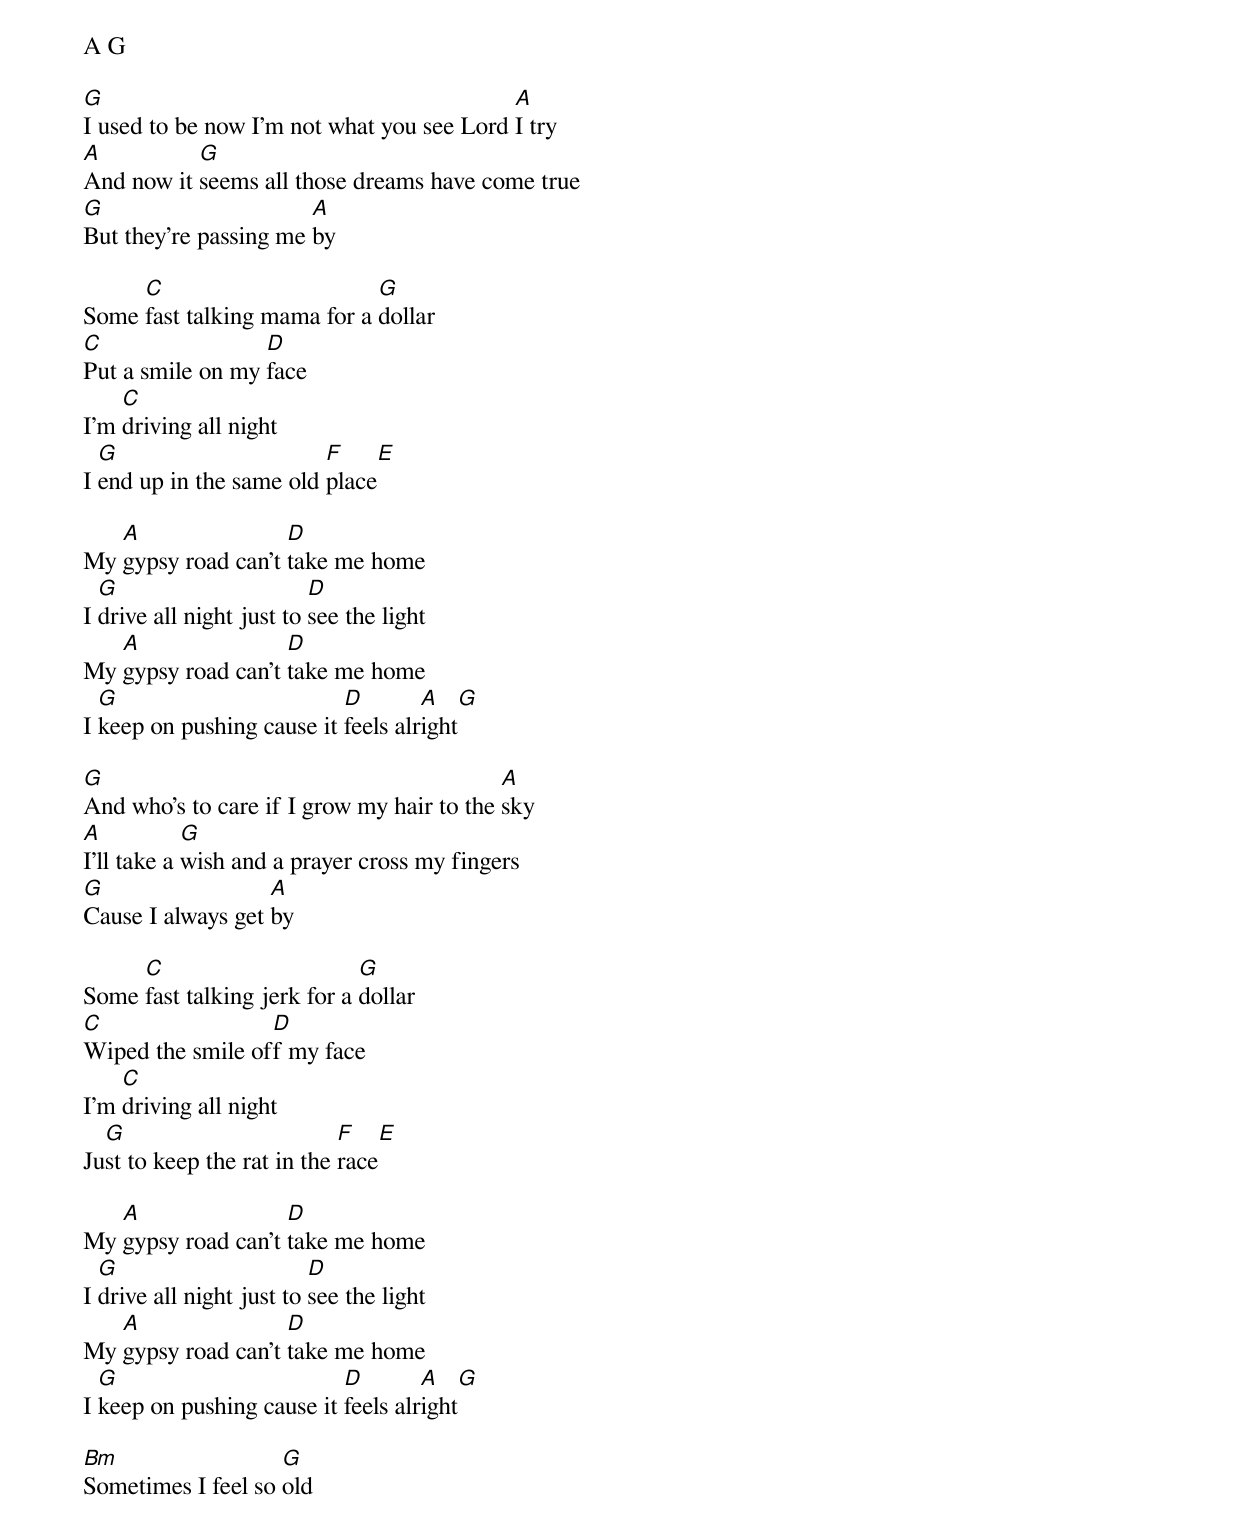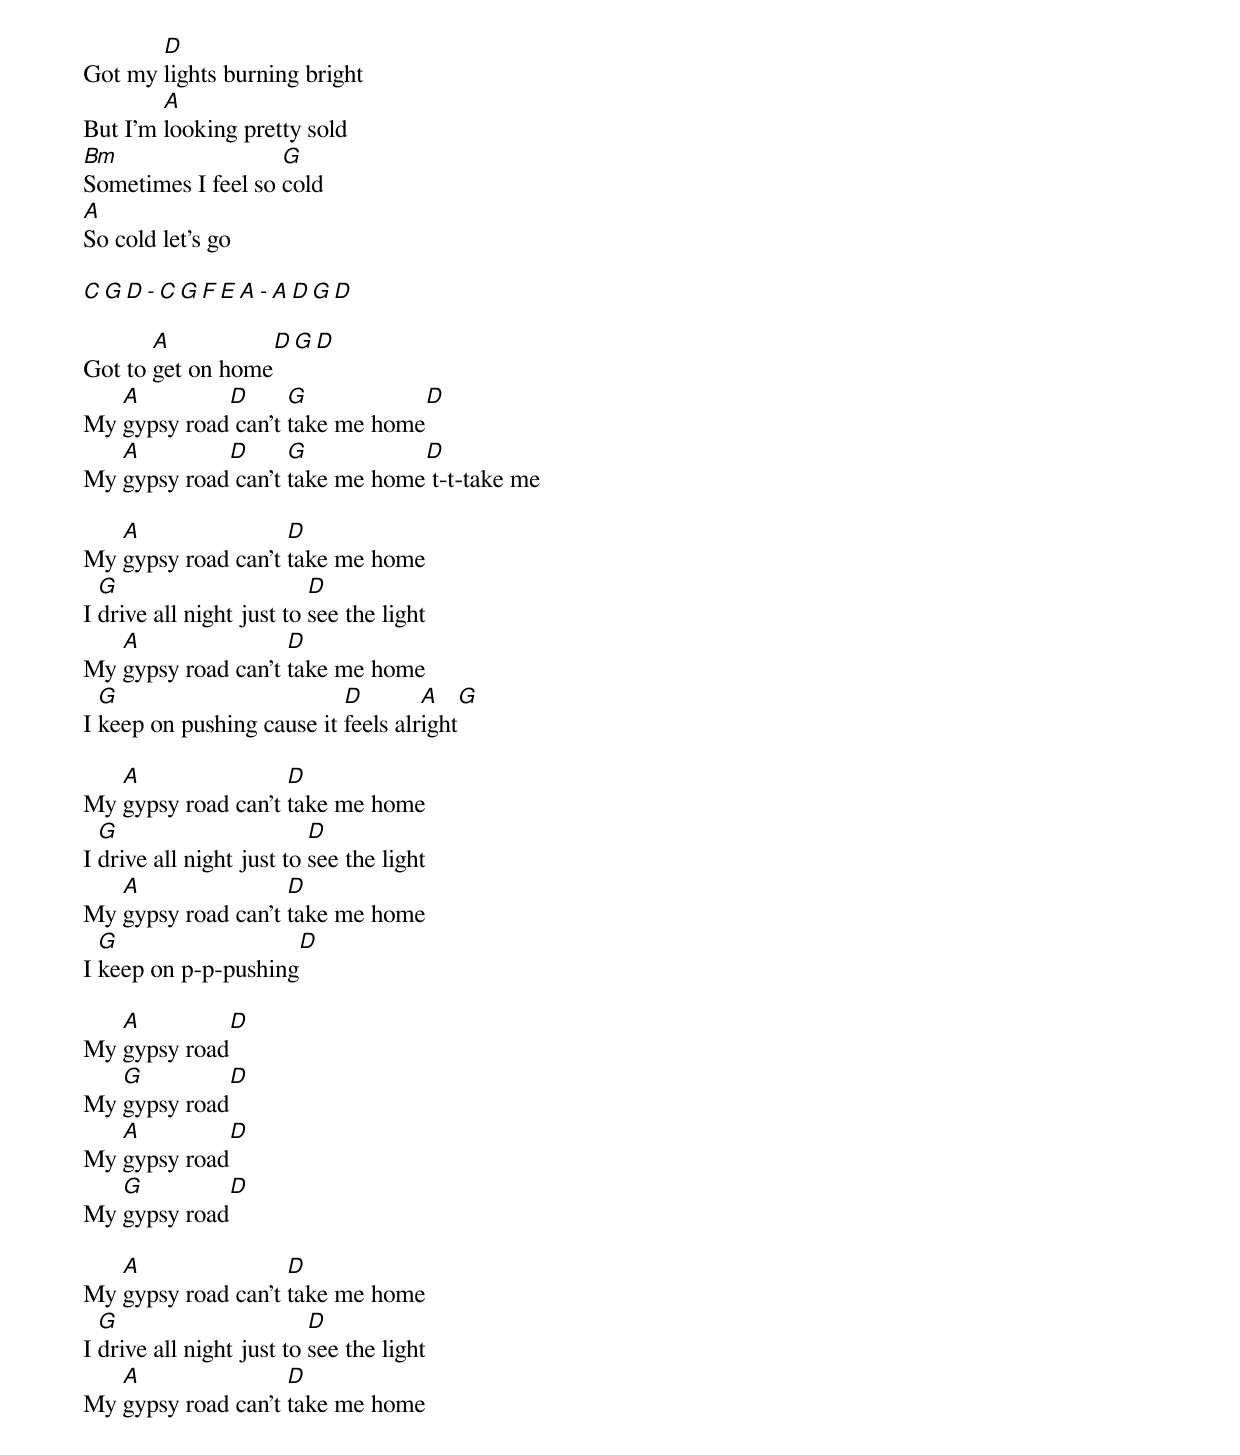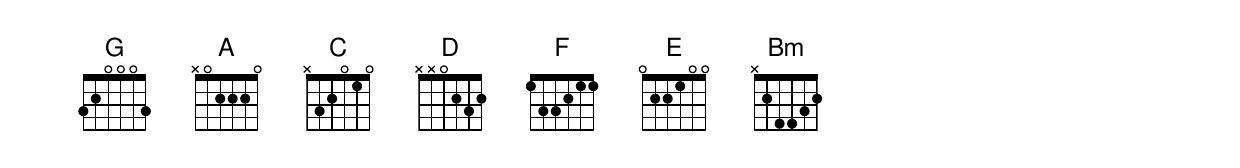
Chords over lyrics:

A G

G                                          A
I used to be now I'm not what you see Lord I try
A          G
And now it seems all those dreams have come true
G                      A
But they're passing me by

     C                       G
Some fast talking mama for a dollar
C                 D
Put a smile on my face
    C
I'm driving all night
  G                      F    E
I end up in the same old place

   A                D
My gypsy road can't take me home
  G                       D
I drive all night just to see the light
   A                D
My gypsy road can't take me home
  G                        D        A    G
I keep on pushing cause it feels alright

G                                          A
And who's to care if I grow my hair to the sky
A           G
I'll take a wish and a prayer cross my fingers
G                  A
Cause I always get by

     C                       G
Some fast talking jerk for a dollar
C                 D
Wiped the smile off my face
    C
I'm driving all night
  G                         F   E
Just to keep the rat in the race

   A                D
My gypsy road can't take me home
  G                       D
I drive all night just to see the light
   A                D
My gypsy road can't take me home
  G                        D        A    G
I keep on pushing cause it feels alright

Bm                  G
Sometimes I feel so old
       D
Got my lights burning bright
        A
But I'm looking pretty sold
Bm                  G
Sometimes I feel so cold
A
So cold let's go

C G D - C G F E A - A D G D

       A          D G D
Got to get on home
   A         D      G           D
My gypsy road can't take me home
   A         D      G           D
My gypsy road can't take me home t-t-take me

   A                D
My gypsy road can't take me home
  G                       D
I drive all night just to see the light
   A                D
My gypsy road can't take me home
  G                        D        A    G
I keep on pushing cause it feels alright

   A                D
My gypsy road can't take me home
  G                       D
I drive all night just to see the light
   A                D
My gypsy road can't take me home
  G                       D
I keep on p-p-pushing

   A                D
My gypsy road
   G                D
My gypsy road
   A                D
My gypsy road
   G                D
My gypsy road

   A                D
My gypsy road can't take me home
  G                       D
I drive all night just to see the light
   A                D
My gypsy road can't take me home
